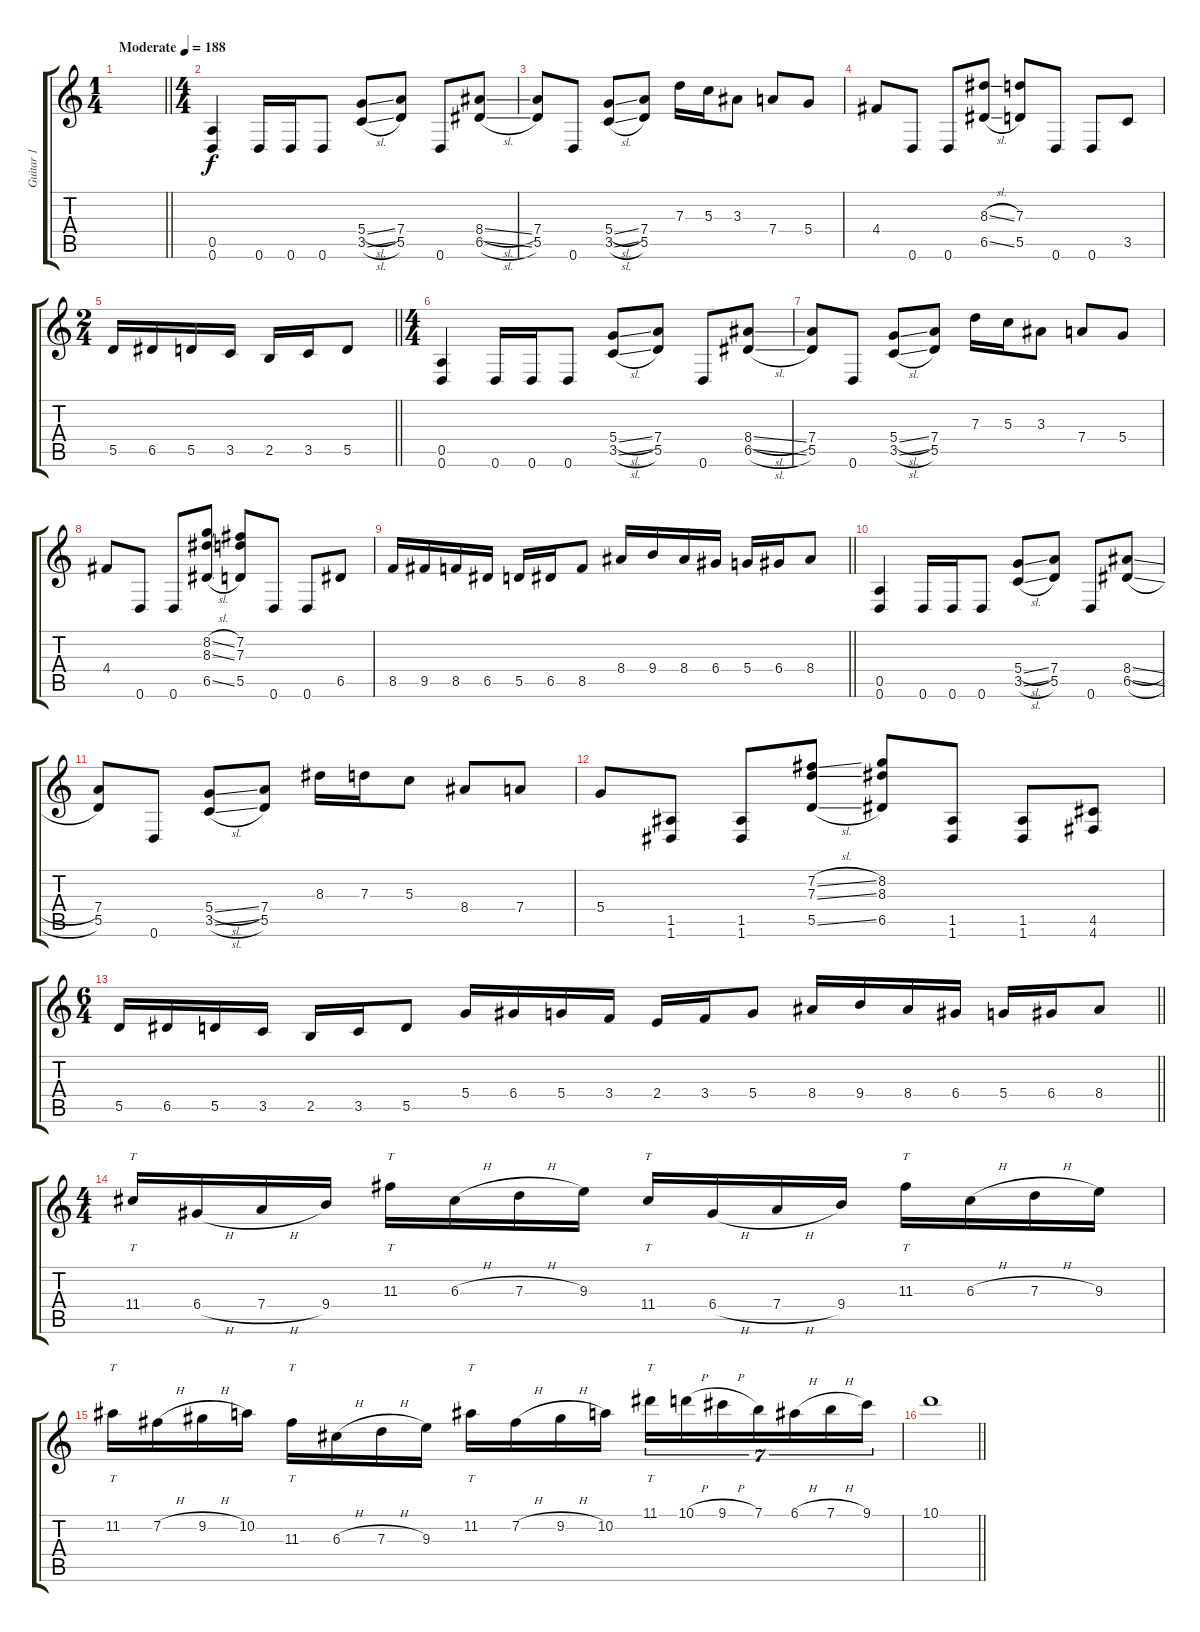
\track ("Guitar 1" "Guitar 1") {instrument distortionguitar}
\staff {score tabs}
\tuning (E4 B3 G3 D3 A2 D2) {hide}
\ts (1 4)
\tempo (188 "Moderate")
\clef g2
\barLineRight lightlight
\ks c
|
\ts (4 4)
(0.5 0.6).4 0.6.16 0.6.16 0.6.8 (5.4{sl} 3.5{sl}).8 (7.4 5.5).8 0.6.8 (8.4{sl} 6.5{sl}).8 |
(7.4 5.5).8 0.6.8 (5.4{sl} 3.5{sl}).8 (7.4 5.5).8 7.3.16 5.3.16 3.3.8 7.4.8 5.4.8 |
4.4.8 0.6.8 0.6.8 (8.3{sl} 6.5{sl}).8 (7.3 5.5).8 0.6.8 0.6.8 3.5.8 |
\ts (2 4)
\barLineRight lightlight
5.5.16 6.5.16 5.5.16 3.5.16 2.5.16 3.5.16 5.5.8 |
\ts (4 4)
(0.5 0.6).4 0.6.16 0.6.16 0.6.8 (5.4{sl} 3.5{sl}).8 (7.4 5.5).8 0.6.8 (8.4{sl} 6.5{sl}).8 |
(7.4 5.5).8 0.6.8 (5.4{sl} 3.5{sl}).8 (7.4 5.5).8 7.3.16 5.3.16 3.3.8 7.4.8 5.4.8 |
4.4.8 0.6.8 0.6.8 (8.2{sl} 8.3{sl} 6.5{sl}).8 (7.2 7.3 5.5).8 0.6.8 0.6.8 6.5.8 |
\barLineRight lightlight
8.5.16 9.5.16 8.5.16 6.5.16 5.5.16 6.5.16 8.5.8 8.4.16 9.4.16 8.4.16 6.4.16 5.4.16 6.4.16 8.4.8 |
(0.5 0.6).4 0.6.16 0.6.16 0.6.8 (5.4{sl} 3.5{sl}).8 (7.4 5.5).8 0.6.8 (8.4{sl} 6.5{sl}).8 |
(7.4 5.5).8 0.6.8 (5.4{sl} 3.5{sl}).8 (7.4 5.5).8 8.3.16 7.3.16 5.3.8 8.4.8 7.4.8 |
5.4.8 (1.5 1.6).8 (1.5 1.6).8 (7.2{sl} 7.3{sl} 5.5{sl}).8 (8.2 8.3 6.5).8 (1.5 1.6).8 (1.5 1.6).8 (4.5 4.6).8 |
\ts (6 4)
\barLineRight lightlight
5.5.16 6.5.16 5.5.16 3.5.16 2.5.16 3.5.16 5.5.8 5.4.16 6.4.16 5.4.16 3.4.16 2.4.16 3.4.16 5.4.8 8.4.16 9.4.16 8.4.16 6.4.16 5.4.16 6.4.16 8.4.8 |
\ts (4 4)
11.4.16{tt} 6.4{h}.16 7.4{h}.16 9.4.16 11.3.16{tt} 6.3{h}.16 7.3{h}.16 9.3.16 11.4.16{tt} 6.4{h}.16 7.4{h}.16 9.4.16 11.3.16{tt} 6.3{h}.16 7.3{h}.16 9.3.16 |
11.2.16{tt} 7.2{h}.16 9.2{h}.16 10.2.16 11.3.16{tt} 6.3{h}.16 7.3{h}.16 9.3.16 11.2.16{tt} 7.2{h}.16 9.2{h}.16 10.2.16 11.1.16{tt tu (7 4)} 10.1{h}.16{tu (7 4)} 9.1{h}.16{tu (7 4)} 7.1.16{tu (7 4)} 6.1{h}.16{tu (7 4)} 7.1{h}.16{tu (7 4)} 9.1.16{tu (7 4)} |
\barLineRight lightlight
10.1.1
